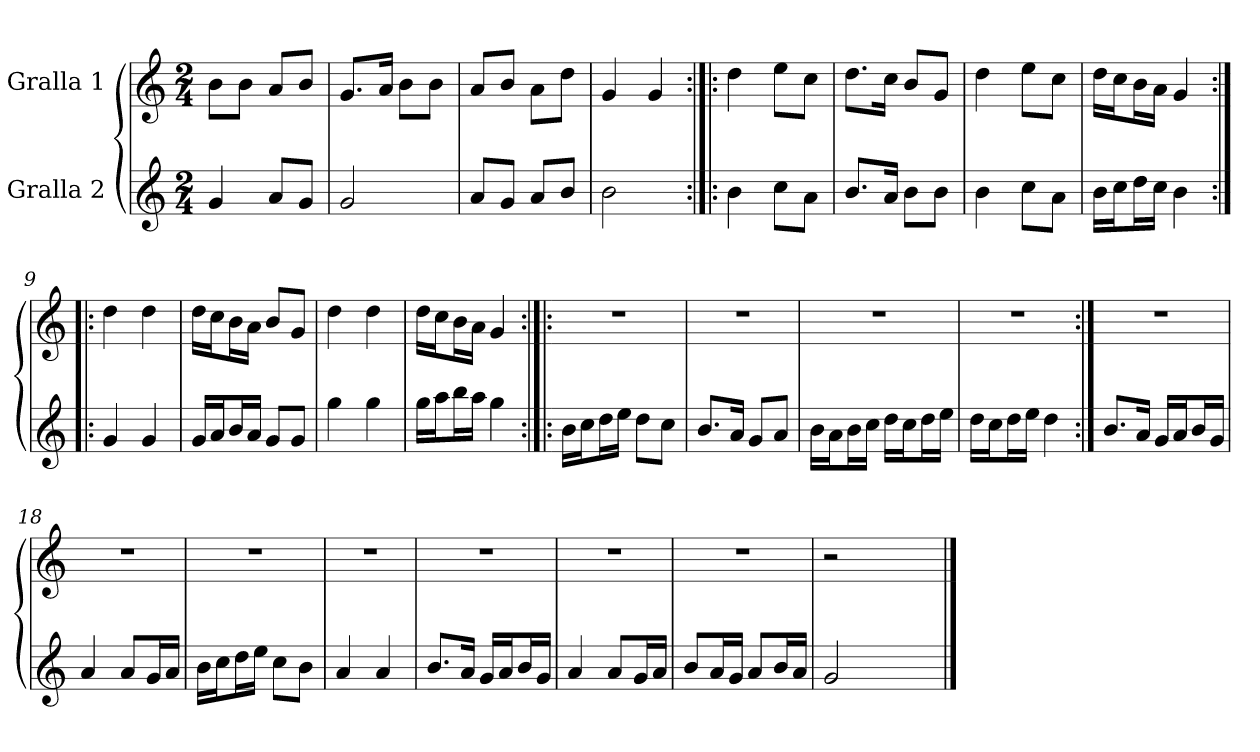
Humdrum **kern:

**kern	**kern
*part2	*part1
*staff2	*staff1
*I"Gralla 2	*I"Gralla 1
*clefG2	*clefG2
*k[]	*k[]
*M2/4	*M2/4
=1	=1
4g	8b\L
.	8b\J
8a/L	8a/L
8g/J	8b/J
=2	=2
2g	8.g/L
.	16a/Jk
.	8b\L
.	8b\J
=3	=3
8a/L	8a/L
8g/J	8b/J
8a/L	8a\L
8b/J	8dd\J
=4	=4
2b	4g
.	4g
=5:|!|:	=5:|!|:
4b	4dd
8cc\L	8ee\L
8a\J	8cc\J
=6	=6
8.b/L	8.dd\L
16a/Jk	16cc\Jk
8b\L	8b/L
8b\J	8g/J
=7	=7
4b	4dd
8cc\L	8ee\L
8a\J	8cc\J
=8	=8
16b\LL	16dd\LL
16cc\J	16cc\J
16dd\L	16b\L
16cc\JJ	16a\JJ
4b	4g
=9:|!|:	=9:|!|:
4g	4dd
4g	4dd
=10	=10
16g/LL	16dd\LL
16a/J	16cc\J
16b/L	16b\L
16a/JJ	16a\JJ
8g/L	8b/L
8g/J	8g/J
=11	=11
4gg	4dd
4gg	4dd
=12	=12
16gg\LL	16dd\LL
16aa\J	16cc\J
16bb\L	16b\L
16aa\JJ	16a\JJ
4gg	4g
=13:|!|:	=13:|!|:
16b\LL	2r
16cc\J	.
16dd\L	.
16ee\JJ	.
8dd\L	.
8cc\J	.
=14	=14
8.b/L	2r
16a/Jk	.
8g/L	.
8a/J	.
=15	=15
16b\LL	2r
16a\J	.
16b\L	.
16cc\JJ	.
16dd\LL	.
16cc\J	.
16dd\L	.
16ee\JJ	.
=16	=16
16dd\LL	2r
16cc\J	.
16dd\L	.
16ee\JJ	.
4dd	.
=17:|!	=17:|!
8.b/L	2r
16a/Jk	.
16g/LL	.
16a/J	.
16b/L	.
16g/JJ	.
=18	=18
4a	2r
8a/L	.
16g/L	.
16a/JJ	.
=19	=19
16b\LL	2r
16cc\J	.
16dd\L	.
16ee\JJ	.
8cc\L	.
8b\J	.
=20	=20
4a	2r
4a	.
=21	=21
8.b/L	2r
16a/Jk	.
16g/LL	.
16a/J	.
16b/L	.
16g/JJ	.
=22	=22
4a	2r
8a/L	.
16g/L	.
16a/JJ	.
=23	=23
8b/L	2r
16a/L	.
16g/JJ	.
8a/L	.
16b/L	.
16a/JJ	.
=24	=24
2g	2r
2ryy	2ryy
==	==
*-	*-
